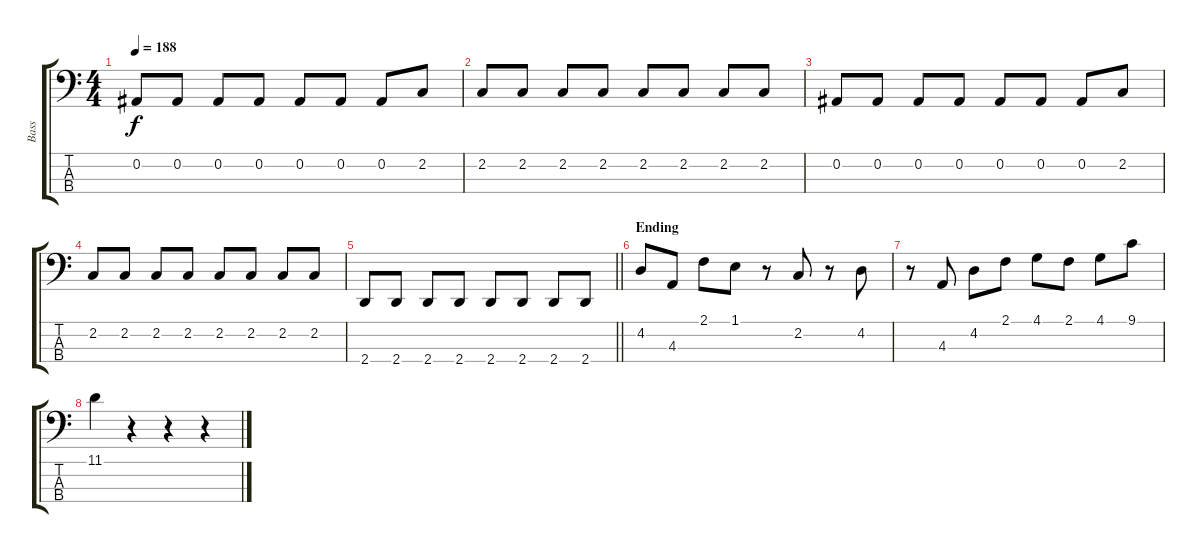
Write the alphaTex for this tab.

\track ("Bass" "Bass") {instrument electricbasspick}
\staff {score tabs}
\tuning (Eb2 Bb1 F1 C1) {hide}
\ts (4 4)
\tempo 188
\clef f4
\ks c
0.2.8{dy f} 0.2.8 0.2.8 0.2.8 0.2.8 0.2.8 0.2.8 2.2.8 |
2.2.8 2.2.8 2.2.8 2.2.8 2.2.8 2.2.8 2.2.8 2.2.8 |
0.2.8 0.2.8 0.2.8 0.2.8 0.2.8 0.2.8 0.2.8 2.2.8 |
2.2.8 2.2.8 2.2.8 2.2.8 2.2.8 2.2.8 2.2.8 2.2.8 |
\barLineRight lightlight
2.4.8 2.4.8 2.4.8 2.4.8 2.4.8 2.4.8 2.4.8 2.4.8 |
\section ("" "Ending")
4.2.8 4.3.8 2.1.8 1.1.8 r.8 2.2.8 r.8 4.2.8 |
r.8 4.3.8 4.2.8 2.1.8 4.1.8 2.1.8 4.1.8 9.1.8 |
11.1.4 r.4 r.4 r.4
